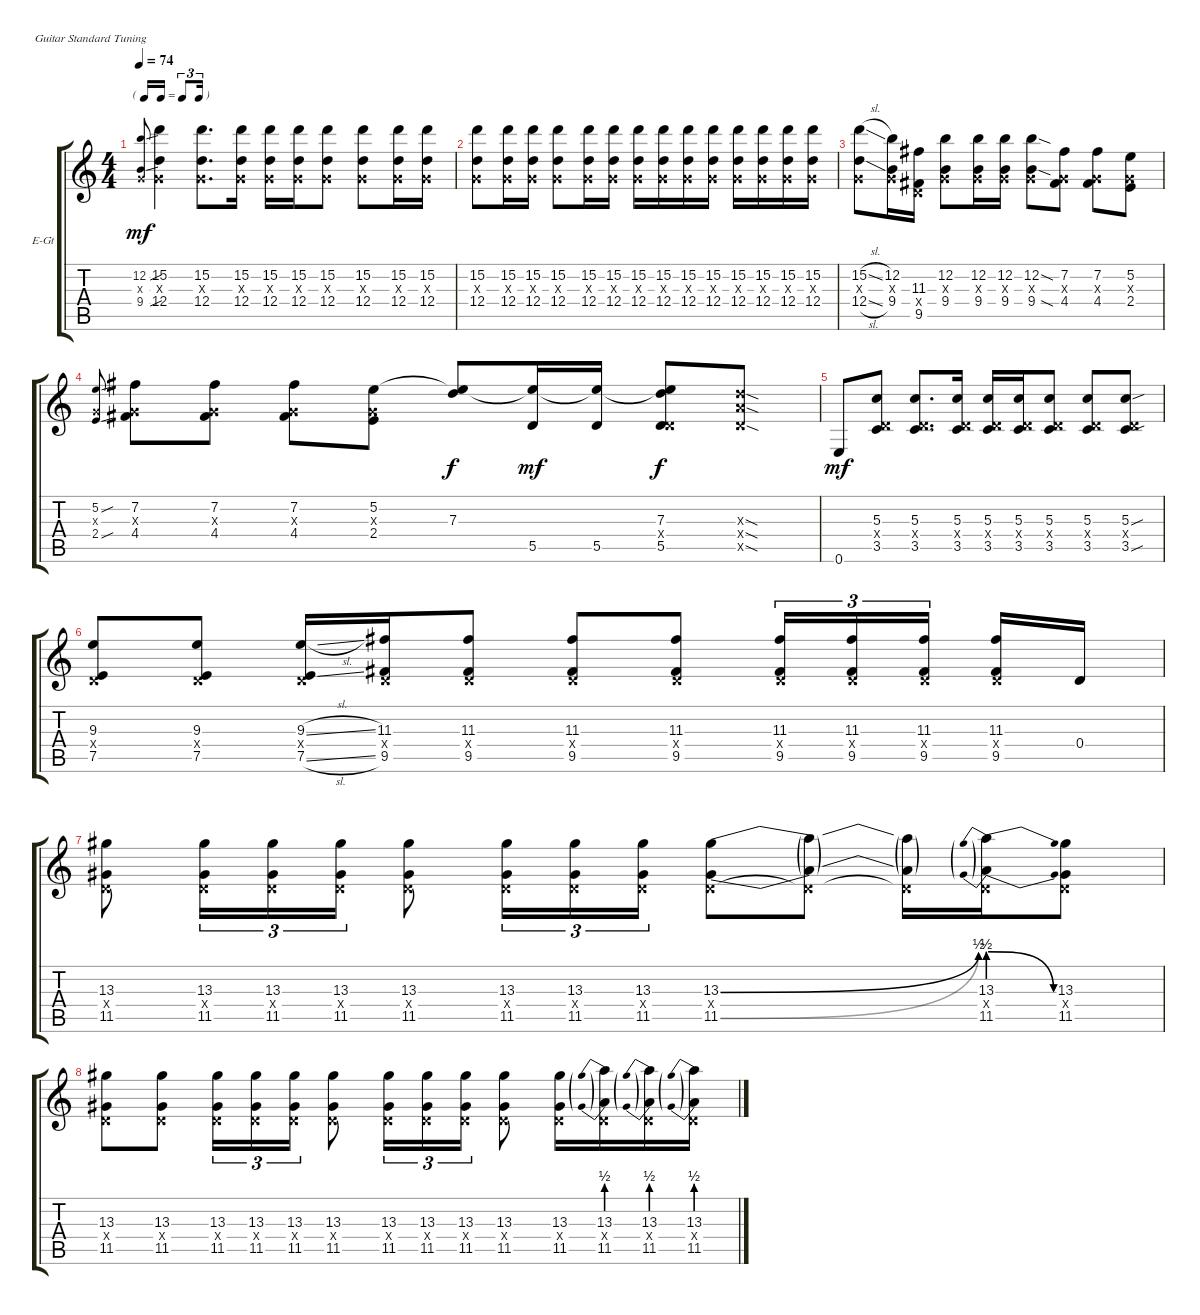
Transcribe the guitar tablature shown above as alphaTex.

\defaultSystemsLayout 4
\bracketExtendMode groupsimilarinstruments
\firstSystemTrackNameOrientation horizontal
\otherSystemsTrackNameOrientation horizontal
\track ("Guitar 2 (overdrive)" "E-Gt") {instrument overdrivenguitar}
\staff {score tabs}
\tuning (E4 B3 G3 D3 A2 E2)
\ts (4 4)
\tf triplet16th
\tempo 74
\clef g2
\ks c
(9.4{sou} 0.3{x} 12.2{sou}).8{gr onbeat dy mf} (12.4 0.3{x} 15.2).4 (12.4 0.3{x} 15.2).8{d} (12.4 0.3{x} 15.2).16 (12.4 0.3{x} 15.2).16 (12.4 0.3{x} 15.2).16 (12.4 0.3{x} 15.2).8 (12.4 0.3{x} 15.2).8 (12.4 0.3{x} 15.2).16 (12.4 0.3{x} 15.2).16 |
(12.4 0.3{x} 15.2).8 (12.4 0.3{x} 15.2).16 (12.4 0.3{x} 15.2).16 (12.4 0.3{x} 15.2).8 (12.4 0.3{x} 15.2).16 (12.4 0.3{x} 15.2).16 (12.4 0.3{x} 15.2).16 (12.4 0.3{x} 15.2).16 (12.4 0.3{x} 15.2).16 (12.4 0.3{x} 15.2).16 (12.4 0.3{x} 15.2).16 (12.4 0.3{x} 15.2).16 (12.4 0.3{x} 15.2).16 (12.4 0.3{x} 15.2).16 |
(12.4{sl} 0.3{x} 15.2{sl}).8 (9.4 0.3{x} 12.2).16 (9.5 0.4{x} 11.3).16 (9.4 0.3{x} 12.2).8 (9.4 0.3{x} 12.2).16 (9.4 0.3{x} 12.2).16 (9.4{sod} 0.3{x} 12.2{sod}).8 (4.4 0.3{x} 7.2).8 (4.4 0.3{x} 7.2).8 (2.4 0.3{x} 5.2).8 |
(2.4{sou} 0.3{x} 5.2{sou}).8{gr onbeat} (4.4 0.3{x} 7.2).8 (4.4 0.3{x} 7.2).8 (4.4 0.3{x} 7.2).8 (2.4 0.3{x} 5.2).8 (7.3 5.2{t}).8{dy f} (5.5 5.2{t}).16{dy mf} (5.5 5.2{t}).16 (5.5 0.4{x} 7.3 5.2{t}).8{dy f} (5.5{sod x} 7.4{sod x} 7.3{sod x}).8 |
0.6.8{dy mf} (3.5 0.4{x} 5.3).8 (3.5 0.4{x} 5.3).8{d} (3.5 0.4{x} 5.3).16 (3.5 0.4{x} 5.3).16 (3.5 0.4{x} 5.3).16 (3.5 0.4{x} 5.3).8 (3.5 0.4{x} 5.3).8 (3.5{sou} 0.4{x} 5.3{sou}).8 |
(7.5 0.4{x} 9.3).8 (7.5 0.4{x} 9.3).8 (7.5{sl} 0.4{x} 9.3{sl}).16 (9.5 0.4{x} 11.3).16 (9.5 0.4{x} 11.3).8 (9.5 0.4{x} 11.3).8 (9.5 0.4{x} 11.3).8 (9.5 0.4{x} 11.3).16{tu (3 2)} (9.5 0.4{x} 11.3).16{tu (3 2)} (9.5 0.4{x} 11.3).16{tu (3 2)} (9.5 0.4{x} 11.3).16 0.4.16 |
(11.5 0.4{x} 13.3).8 (11.5 0.4{x} 13.3).16{tu (3 2)} (11.5 0.4{x} 13.3).16{tu (3 2)} (11.5 0.4{x} 13.3).16{tu (3 2)} (11.5 0.4{x} 13.3).8 (11.5 0.4{x} 13.3).16{tu (3 2)} (11.5 0.4{x} 13.3).16{tu (3 2)} (11.5 0.4{x} 13.3).16{tu (3 2)} (11.5{be (bend 0 0 15 2)} 0.4{x} 13.3{be (bend 0 0 15 2)}).8 (11.5{t} 0.4{x t} 13.3{t}).8 (11.5{t} 0.4{x t} 13.3{t}).16 (11.5{be (prebendrelease 0 2 34.199999999999996 0)} 0.4{x} 13.3{be (prebendrelease 0 2 33.6 0)}).16 (11.5 0.4{x} 13.3).8 |
(11.5 0.4{x} 13.3).8 (11.5 0.4{x} 13.3).8 (11.5 0.4{x} 13.3).16{tu (3 2)} (11.5 0.4{x} 13.3).16{tu (3 2)} (11.5 0.4{x} 13.3).16{tu (3 2)} (11.5 0.4{x} 13.3).8 (11.5 0.4{x} 13.3).16{tu (3 2)} (11.5 0.4{x} 13.3).16{tu (3 2)} (11.5 0.4{x} 13.3).16{tu (3 2)} (11.5 0.4{x} 13.3).8 (11.5 0.4{x} 13.3).16 (11.5{be (prebend 0 2 60 2)} 0.4{x} 13.3{be (prebend 0 2 60 2)}).16 (11.5{be (prebend 0 2 60 2)} 0.4{x} 13.3{be (prebend 0 2 60 2)}).16 (11.5{be (prebend 0 2 60 2)} 0.4{x} 13.3{be (prebend 0 2 60 2)}).16
